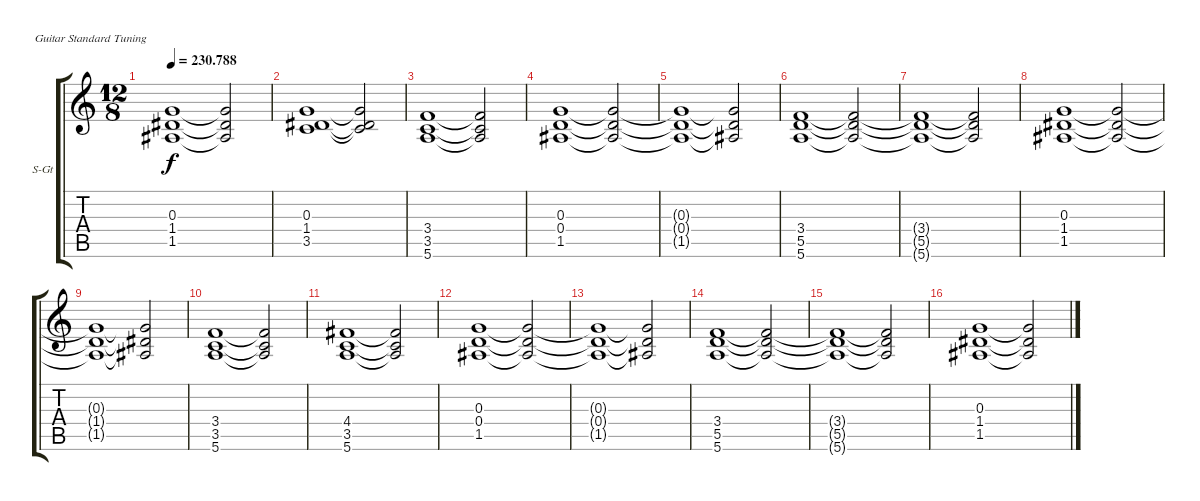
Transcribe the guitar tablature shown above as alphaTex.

\bracketExtendMode groupsimilarinstruments
\firstSystemTrackNameOrientation horizontal
\otherSystemsTrackNameOrientation horizontal
\track ("Синтезатор I" "S-Gt") {instrument choiraahs}
\staff {score tabs}
\tuning (E4 B3 G3 D3 A2 E2)
\displaytranspose 12
\ts (12 8)
\tempo
230.788
\accidentals auto
\clef g2
\ottava regular
\simile none
\ks c
(0.3{t} 1.4{t} 1.5{t}).1{dy f} (0.3{t} 1.4{t} 1.5{t}).2 |
(0.3 1.4 3.5).1 (0.3{t} 1.4{t} 3.5{t}).2 |
(3.4 3.5 5.6).1 (3.4{t} 3.5{t} 5.6{t}).2 |
(0.3 0.4 1.5).1 (0.3{t} 0.4{t} 1.5{t}).2 |
(0.3{t} 0.4{t} 1.5{t}).1 (0.3{t} 0.4{t} 1.5{t}).2 |
(3.4 5.5 5.6).1 (3.4{t} 5.5{t} 5.6{t}).2 |
(3.4{t} 5.5{t} 5.6{t}).1 (3.4{t} 5.5{t} 5.6{t}).2 |
(0.3 1.4 1.5).1 (0.3{t} 1.4{t} 1.5{t}).2 |
(0.3{t} 1.4{t} 1.5{t}).1 (0.3{t} 1.4{t} 1.5{t}).2 |
(3.4 3.5 5.6).1 (3.4{t} 3.5{t} 5.6{t}).2 |
(4.4 3.5 5.6).1 (4.4{t} 3.5{t} 5.6{t}).2 |
(0.3 0.4 1.5).1 (0.3{t} 0.4{t} 1.5{t}).2 |
(0.3{t} 0.4{t} 1.5{t}).1 (0.3{t} 0.4{t} 1.5{t}).2 |
(3.4 5.5 5.6).1 (3.4{t} 5.5{t} 5.6{t}).2 |
(3.4{t} 5.5{t} 5.6{t}).1 (3.4{t} 5.5{t} 5.6{t}).2 |
(0.3 1.4 1.5).1 (0.3{t} 1.4{t} 1.5{t}).2
